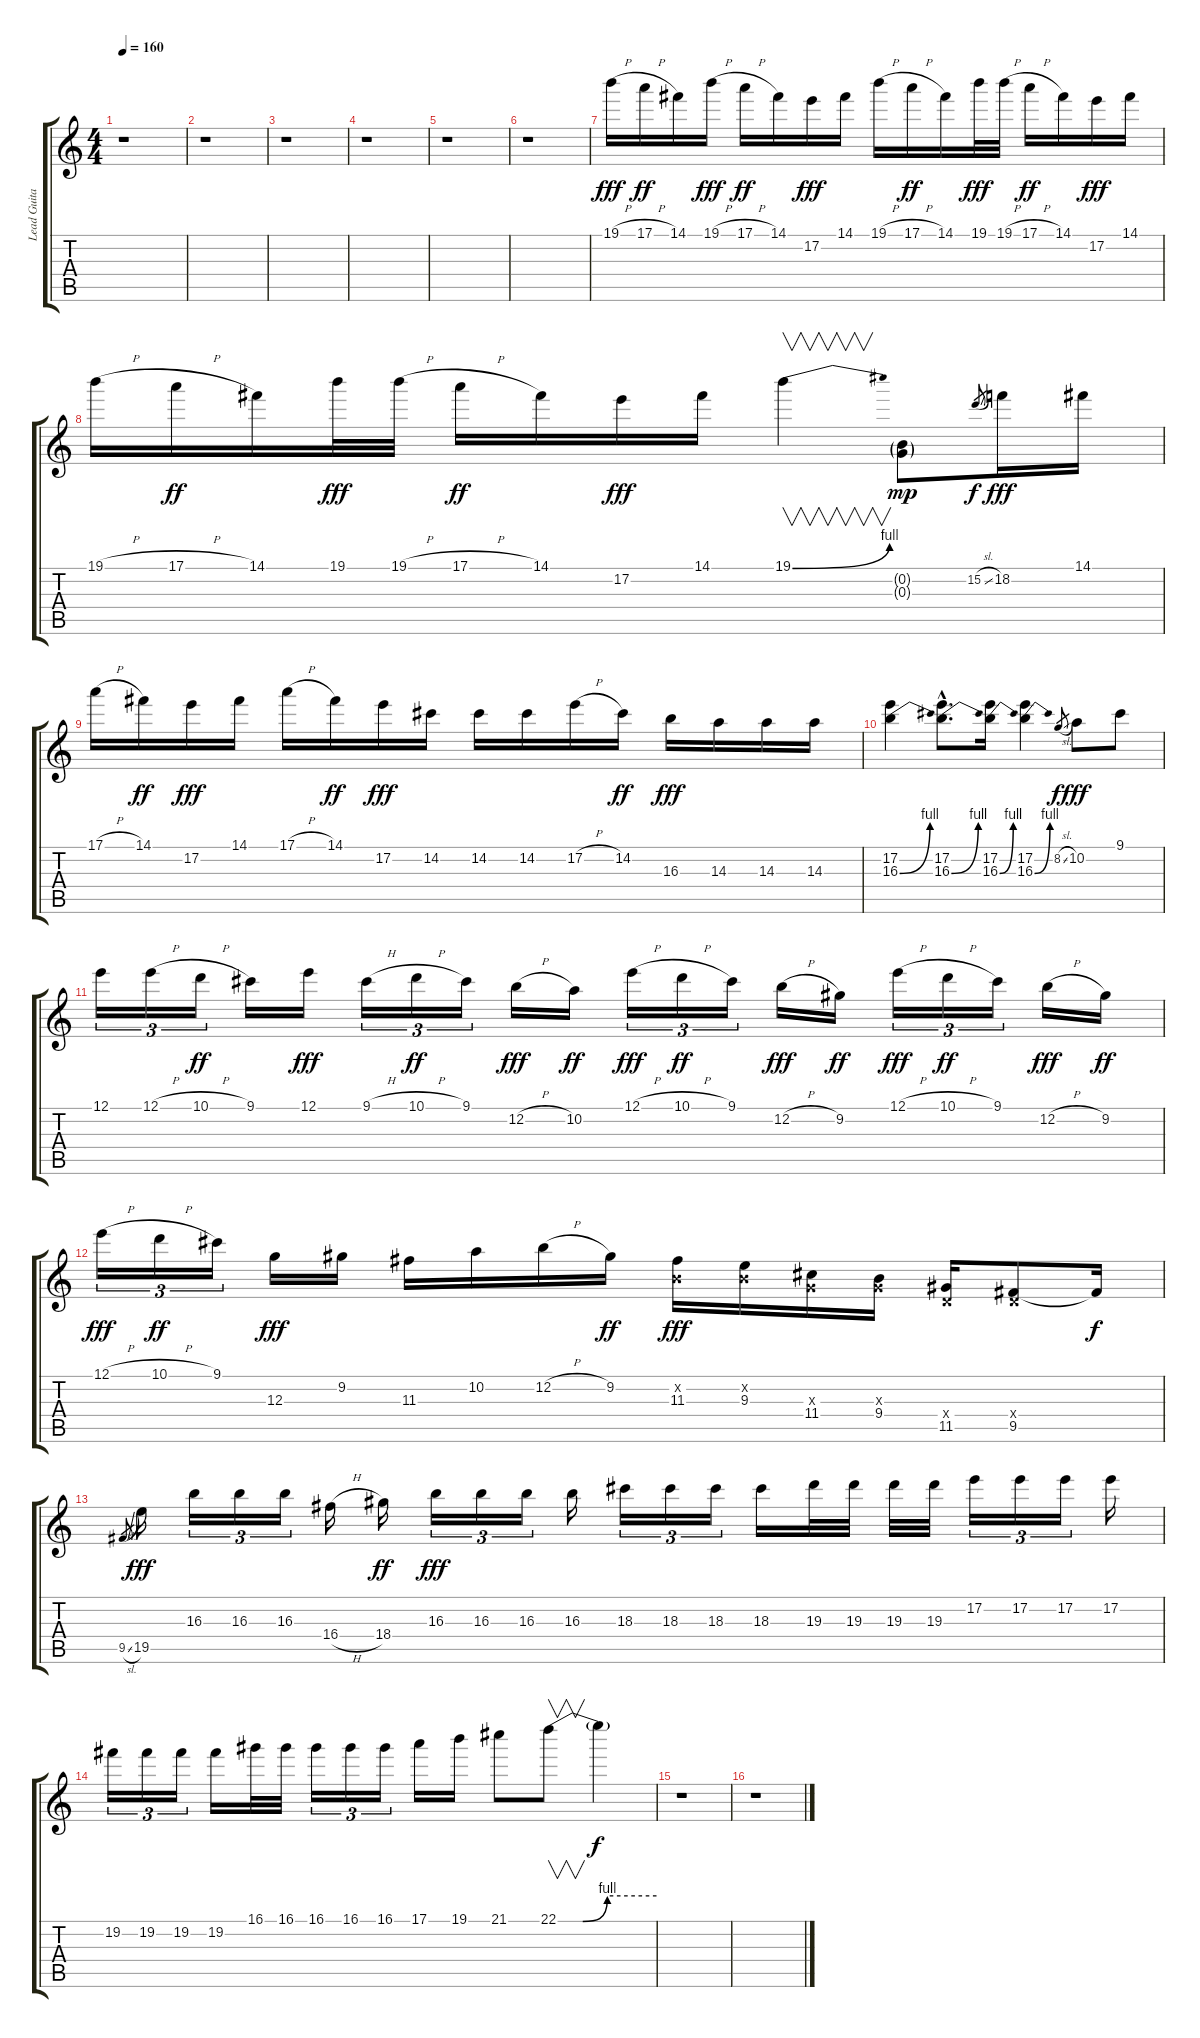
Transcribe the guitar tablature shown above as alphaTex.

\track ("Lead Guitar 1" "Lead Guita") {instrument distortionguitar}
\staff {score tabs}
\tuning (E4 B3 G3 D3 A2 E2) {hide}
\ts (4 4)
\tempo 160
\clef g2
\ks c
r.1{dy fff} |
r.1 |
r.1 |
r.1 |
r.1 |
r.1 |
19.1{h}.16 17.1{h}.16{dy ff} 14.1.16 19.1{h}.16{dy fff} 17.1{h}.16{dy ff} 14.1.16 17.2.16{dy fff} 14.1.16 19.1{h}.16 17.1{h}.16{dy ff} 14.1.16 19.1.32{dy fff} 19.1{h}.32 17.1{h}.16{dy ff} 14.1.16 17.2.16{dy fff} 14.1.16 |
19.1{h}.16 17.1{h}.16{dy ff} 14.1.16 19.1.32{dy fff} 19.1{h}.32 17.1{h}.16{dy ff} 14.1.16 17.2.16{dy fff} 14.1.16 19.1{be (bend 0 0 60 4)}.4{v} (0.2{g} 0.3{g}).8{dy mp} 15.2{sl}.8{gr dy f} 18.2.16{dy fff} 14.1.16 |
17.1{h}.16 14.1.16{dy ff} 17.2.16{dy fff} 14.1.16 17.1{h}.16 14.1.16{dy ff} 17.2.16{dy fff} 14.2.16 14.2.16 14.2.16 17.2{h}.16 14.2.16{dy ff} 16.3.16{dy fff} 14.3.16 14.3.16 14.3.16 |
(17.2 16.3{be (bend 0 0 60 4)}).4 (17.2{hac} 16.3{be (bend 0 0 60 4) hac}).8{d} (17.2 16.3{be (bend 0 0 60 4)}).16 (17.2 16.3{be (bend 0 0 60 4)}).4 8.2{sl}.8{gr dy f} 10.2.8{dy fff} 9.1.8 |
12.1.16{tu (3 2)} 12.1{h}.16{tu (3 2)} 10.1{h}.16{tu (3 2) dy ff} 9.1.16 12.1.16{dy fff} 9.1{h}.16{tu (3 2)} 10.1{h}.16{tu (3 2) dy ff} 9.1.16{tu (3 2)} 12.2{h}.16{dy fff} 10.2.16{dy ff} 12.1{h}.16{tu (3 2) dy fff} 10.1{h}.16{tu (3 2) dy ff} 9.1.16{tu (3 2)} 12.2{h}.16{dy fff} 9.2.16{dy ff} 12.1{h}.16{tu (3 2) dy fff} 10.1{h}.16{tu (3 2) dy ff} 9.1.16{tu (3 2)} 12.2{h}.16{dy fff} 9.2.16{dy ff} |
12.1{h}.16{tu (3 2) dy fff} 10.1{h}.16{tu (3 2) dy ff} 9.1.16{tu (3 2)} 12.3.16{dy fff} 9.2.16 11.3.16 10.2.16 12.2{h}.16 9.2.16{dy ff} (0.2{x} 11.3).16{dy fff} (0.2{x} 9.3).16 (0.3{x} 11.4).16 (0.3{x} 9.4).16 (0.4{x} 11.5).16 (0.4{x} 9.5).8 9.5{t}.16{dy f} |
9.5{sl}.8{gr} 19.5.16{dy fff} 16.3.16{tu (3 2)} 16.3.16{tu (3 2)} 16.3.16{tu (3 2)} 16.4{h}.16 18.4.16{dy ff} 16.3.16{tu (3 2) dy fff} 16.3.16{tu (3 2)} 16.3.16{tu (3 2)} 16.3.16 18.3.16{tu (3 2)} 18.3.16{tu (3 2)} 18.3.16{tu (3 2)} 18.3.16 19.3.32 19.3.32 19.3.32 19.3.32 17.2.16{tu (3 2)} 17.2.16{tu (3 2)} 17.2.16{tu (3 2)} 17.2.16 |
19.2.16{tu (3 2)} 19.2.16{tu (3 2)} 19.2.16{tu (3 2)} 19.2.16 16.1.32 16.1.32 16.1.16{tu (3 2)} 16.1.16{tu (3 2)} 16.1.16{tu (3 2)} 17.1.16 19.1.16 21.1.8 22.1{be (custom 0 0 15 0 30 4 60 4)}.8{v} 22.1{t}.4{dy f} |
r.1 |
r.1
